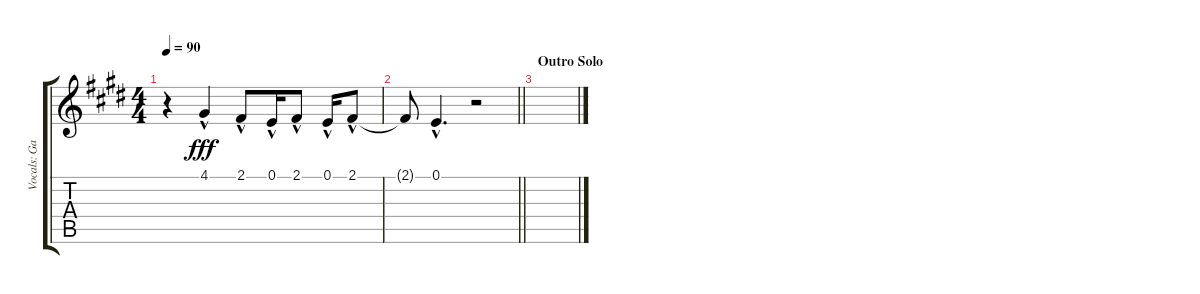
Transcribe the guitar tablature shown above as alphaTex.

\track ("Vocals: Gary" "Vocals: Ga") {instrument lead2sawtooth}
\staff {score tabs}
\tuning (E4 B3 G3 D3 A2 E2) {hide}
\ts (4 4)
\tempo 90
\clef g2
\ks e
r.4{dy fff} 4.1{hac}.4 2.1{hac}.8 0.1{hac}.16 2.1{hac}.8 0.1{hac}.16 2.1{hac}.8 |
\barLineRight lightlight
2.1{t}.8 0.1{hac}.4{d} r.2 |
\section ("" "Outro Solo")
